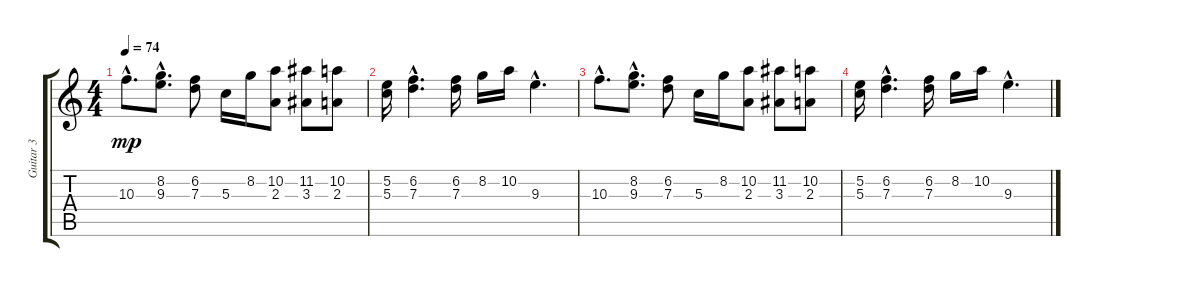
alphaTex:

\track ("Guitar 3" "Guitar 3") {instrument distortionguitar}
\staff {score tabs}
\tuning (E4 B3 G3 D3 A2 E2) {hide}
\ts (4 4)
\tempo 74
\clef g2
\ks c
10.3{hac}.8{d dy mp volume 8} (8.2{hac} 9.3{hac}).8{d} (6.2 7.3).8 5.3.16 8.2.16 (10.2 2.3).8 (11.2 3.3).8 (10.2 2.3).8 |
(5.2 5.3).16 (6.2{hac} 7.3{hac}).4{d} (6.2 7.3).16 8.2.16 10.2.16 9.3{hac}.4{d} |
10.3{hac}.8{d volume 0} (8.2{hac} 9.3{hac}).8{d} (6.2 7.3).8 5.3.16 8.2.16 (10.2 2.3).8 (11.2 3.3).8 (10.2 2.3).8 |
(5.2 5.3).16 (6.2{hac} 7.3{hac}).4{d} (6.2 7.3).16 8.2.16 10.2.16 9.3{hac}.4{d}
